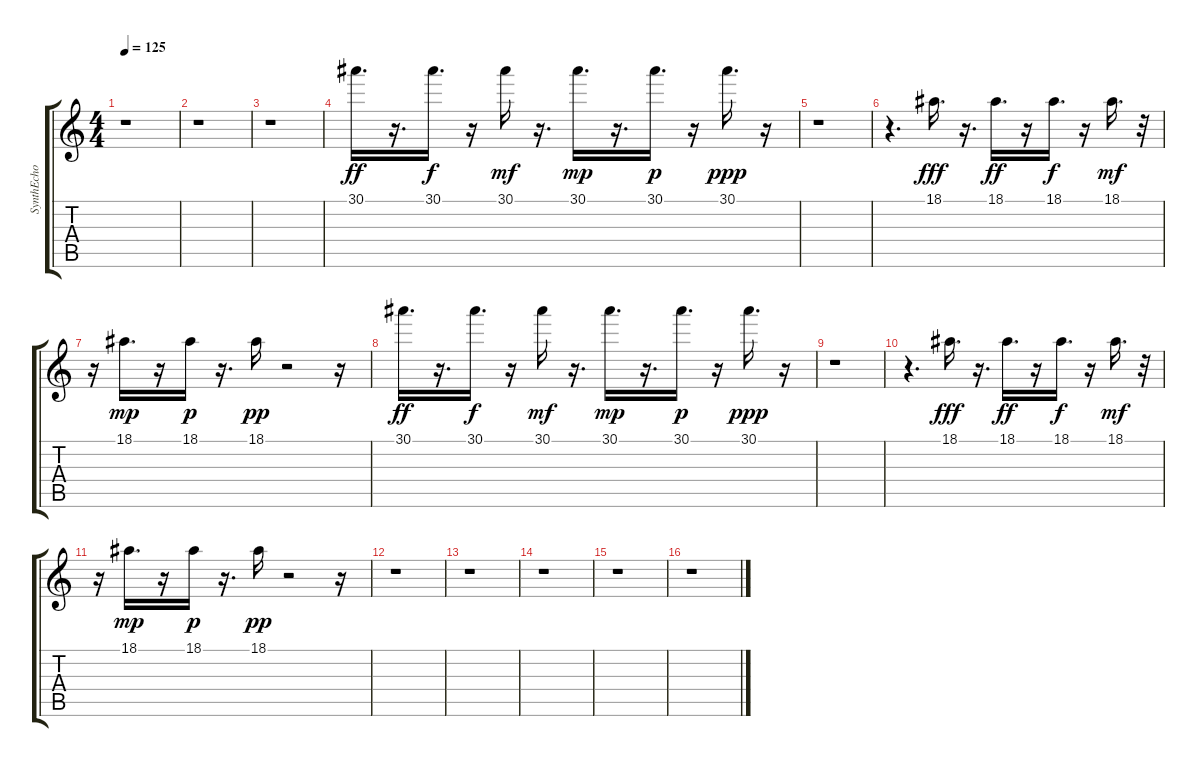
\track ("SynthEcho " "SynthEcho ") {instrument lead8bassandlead}
\staff {score tabs}
\tuning (E4 B3 G3 D3 A2 E2) {hide}
\ts (4 4)
\tempo 125
\clef g2
\ks c
r.1{dy pp} |
r.1 |
r.1 |
30.1.16{d dy ff balance 15} r.16{d} 30.1.16{d dy f balance 13} r.16 30.1.16{dy mf balance 10} r.16{d} 30.1.16{d dy mp balance 8} r.16{d} 30.1.16{d dy p balance 6} r.16 30.1.16{d dy ppp balance 3} r.16 |
r.1 |
r.4{d} 18.1.16{d dy fff balance 1} r.16{d} 18.1.16{d dy ff balance 3} r.16 18.1.16{d dy f balance 6} r.16 18.1.16{d dy mf balance 8} r.32 |
r.16 18.1.16{d dy mp balance 10} r.16 18.1.16{dy p balance 13} r.16{d} 18.1.16{dy pp balance 14} r.2 r.16 |
30.1.16{d dy ff balance 15} r.16{d} 30.1.16{d dy f balance 13} r.16 30.1.16{dy mf balance 10} r.16{d} 30.1.16{d dy mp balance 8} r.16{d} 30.1.16{d dy p balance 6} r.16 30.1.16{d dy ppp balance 3} r.16 |
r.1 |
r.4{d} 18.1.16{d dy fff balance 1} r.16{d} 18.1.16{d dy ff balance 3} r.16 18.1.16{d dy f balance 6} r.16 18.1.16{d dy mf balance 8} r.32 |
r.16 18.1.16{d dy mp balance 10} r.16 18.1.16{dy p balance 13} r.16{d} 18.1.16{dy pp balance 14} r.2 r.16 |
r.1 |
r.1 |
r.1 |
r.1 |
r.1
